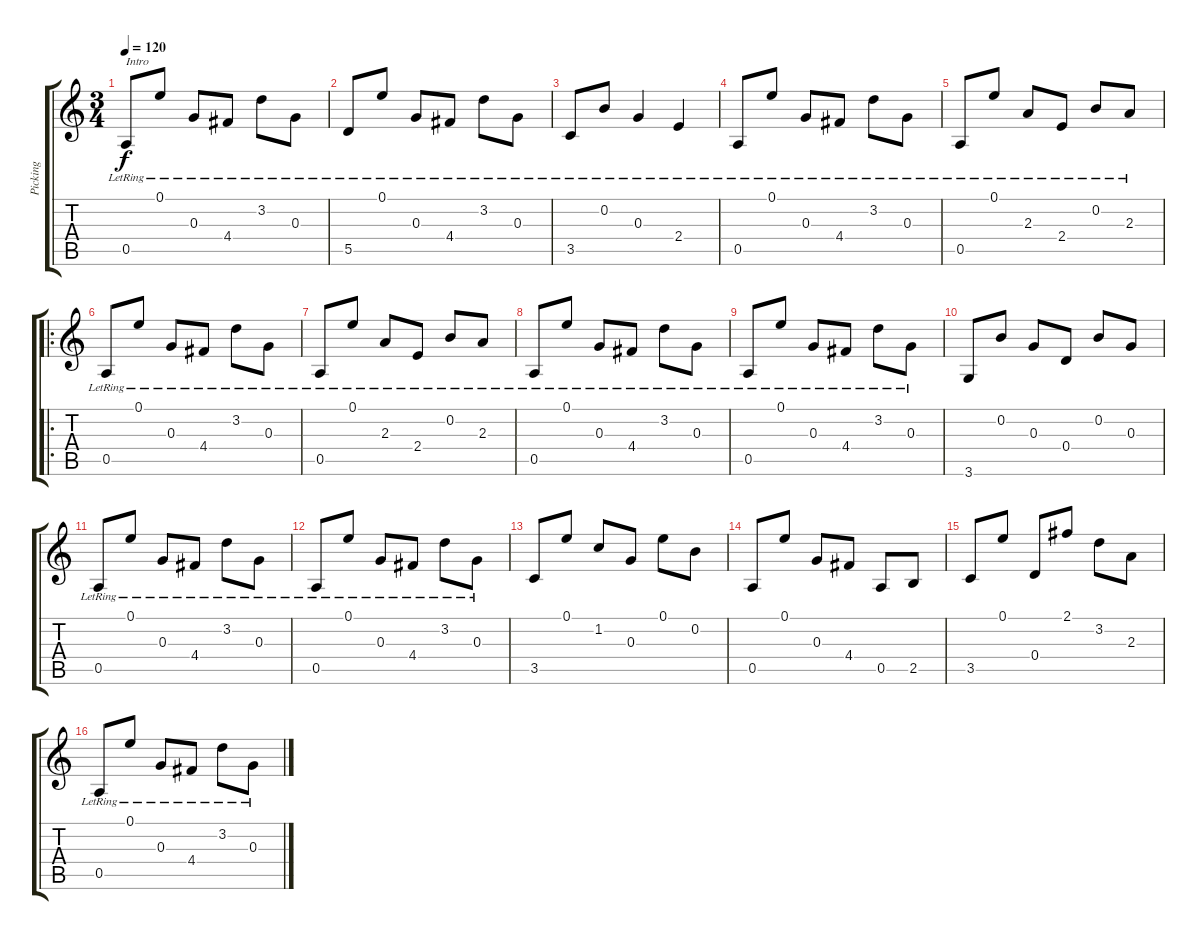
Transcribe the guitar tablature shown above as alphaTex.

\track ("Picking" "Picking") {instrument acousticguitarnylon}
\staff {score tabs}
\tuning (E4 B3 G3 D3 A2 E2) {hide}
\ts (3 4)
\tempo 120
\clef g2
\ks c
0.5{lr}.8{txt "Intro" dy f instrument acousticguitarnylon} 0.1{lr}.8 0.3{lr}.8 4.4{lr}.8 3.2{lr}.8 0.3{lr}.8 |
5.5{lr}.8 0.1{lr}.8 0.3{lr}.8 4.4{lr}.8 3.2{lr}.8 0.3{lr}.8 |
3.5{lr}.8 0.2{lr}.8 0.3{lr}.4 2.4{lr}.4 |
0.5{lr}.8 0.1{lr}.8 0.3{lr}.8 4.4{lr}.8 3.2{lr}.8 0.3{lr}.8 |
0.5{lr}.8 0.1{lr}.8 2.3{lr}.8 2.4{lr}.8 0.2{lr}.8 2.3{lr}.8 |
\ro
0.5{lr}.8 0.1{lr}.8 0.3{lr}.8 4.4{lr}.8 3.2{lr}.8 0.3{lr}.8 |
0.5{lr}.8 0.1{lr}.8 2.3{lr}.8 2.4{lr}.8 0.2{lr}.8 2.3{lr}.8 |
0.5{lr}.8 0.1{lr}.8 0.3{lr}.8 4.4{lr}.8 3.2{lr}.8 0.3{lr}.8 |
0.5{lr}.8 0.1{lr}.8 0.3{lr}.8 4.4{lr}.8 3.2{lr}.8 0.3{lr}.8 |
3.6.8 0.2.8 0.3.8 0.4.8 0.2.8 0.3.8 |
0.5{lr}.8 0.1{lr}.8 0.3{lr}.8 4.4{lr}.8 3.2{lr}.8 0.3{lr}.8 |
0.5{lr}.8 0.1{lr}.8 0.3{lr}.8 4.4{lr}.8 3.2{lr}.8 0.3{lr}.8 |
3.5.8 0.1.8 1.2.8 0.3.8 0.1.8 0.2.8 |
0.5.8 0.1.8 0.3.8 4.4.8 0.5.8 2.5.8 |
3.5.8 0.1.8 0.4.8 2.1.8 3.2.8 2.3.8 |
0.5{lr}.8 0.1{lr}.8 0.3{lr}.8 4.4{lr}.8 3.2{lr}.8 0.3{lr}.8
